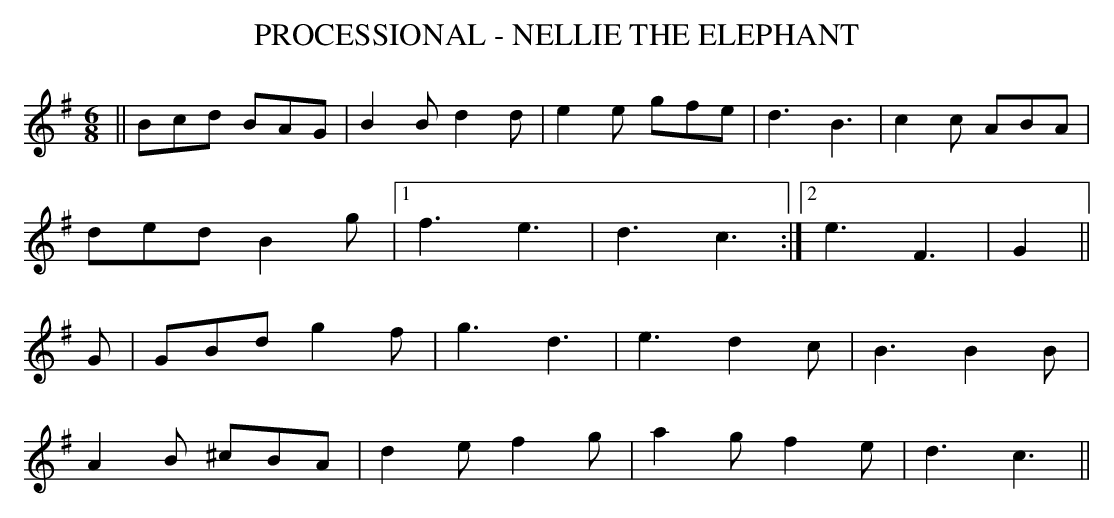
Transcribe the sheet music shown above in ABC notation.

X:1
T:PROCESSIONAL - NELLIE THE ELEPHANT
M: 6/8
L: 1/8
K: G
||Bcd BAG|B2Bd2d|e2e gfe|d3B3|c2c ABA|
ded B2g|1 f3e3|d3c3:|2 e3F3|G2||
G|GBd g2f|g3d3|e3d2c|B3B2B|
A2B ^cBA|d2ef2g|a2gf2e|d3c3||
